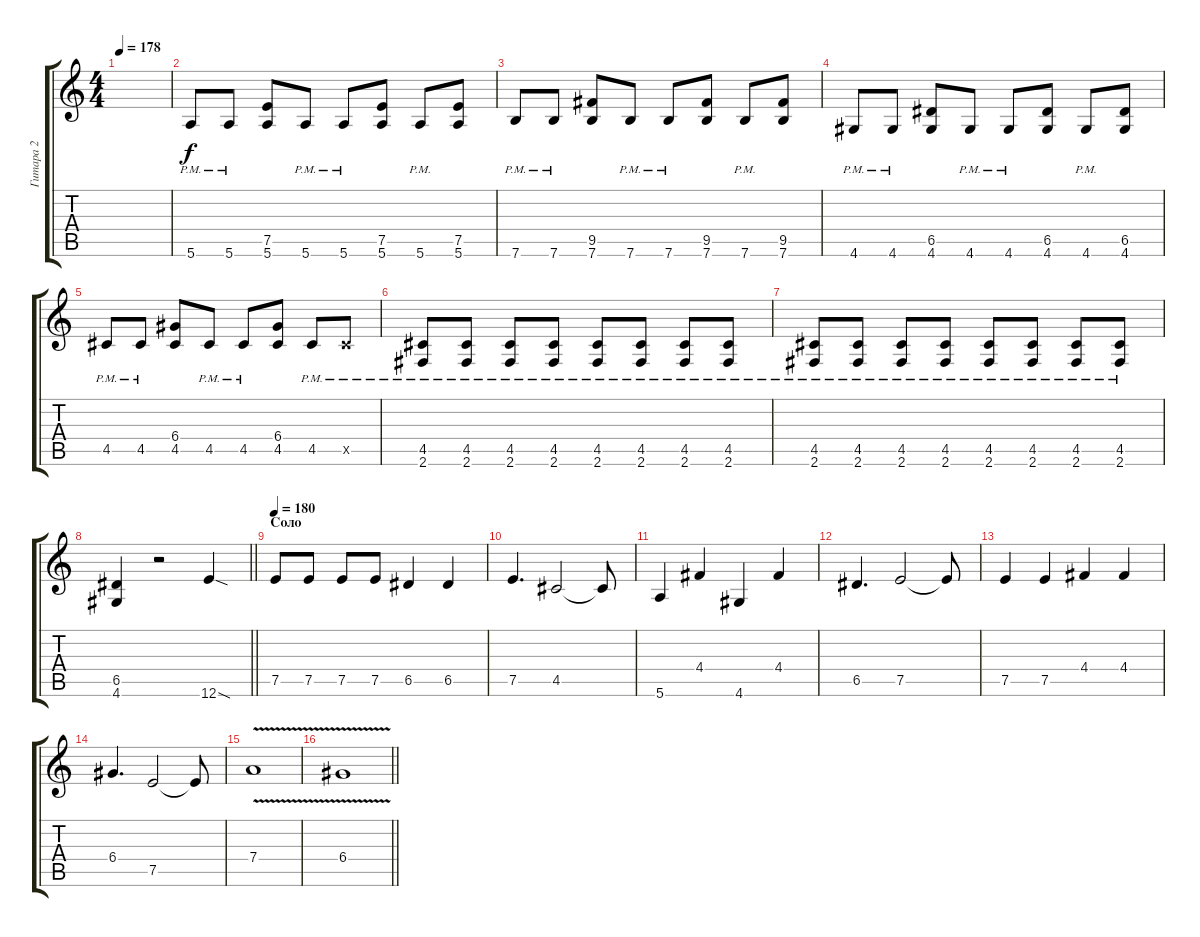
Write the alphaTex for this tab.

\track ("Гитара 2" "Гитара 2") {instrument overdrivenguitar}
\staff {score tabs}
\tuning (E4 B3 G3 D3 A2 E2) {hide}
\ts (4 4)
\tempo 178
\clef g2
\ks c
|
5.6{pm}.8 5.6{pm}.8 (7.5 5.6).8 5.6{pm}.8 5.6{pm}.8 (7.5 5.6).8 5.6{pm}.8 (7.5 5.6).8 |
7.6{pm}.8 7.6{pm}.8 (9.5 7.6).8 7.6{pm}.8 7.6{pm}.8 (9.5 7.6).8 7.6{pm}.8 (9.5 7.6).8 |
4.6{pm}.8 4.6{pm}.8 (6.5 4.6).8 4.6{pm}.8 4.6{pm}.8 (6.5 4.6).8 4.6{pm}.8 (6.5 4.6).8 |
4.5{pm}.8 4.5{pm}.8 (6.4 4.5).8 4.5{pm}.8 4.5{pm}.8 (6.4 4.5).8 4.5{pm}.8 4.5{pm x}.8 |
(4.5{pm} 2.6{pm}).8 (4.5{pm} 2.6{pm}).8 (4.5{pm} 2.6{pm}).8 (4.5{pm} 2.6{pm}).8 (4.5{pm} 2.6{pm}).8 (4.5{pm} 2.6{pm}).8 (4.5{pm} 2.6{pm}).8 (4.5{pm} 2.6{pm}).8 |
(4.5{pm} 2.6{pm}).8 (4.5{pm} 2.6{pm}).8 (4.5{pm} 2.6{pm}).8 (4.5{pm} 2.6{pm}).8 (4.5{pm} 2.6{pm}).8 (4.5{pm} 2.6{pm}).8 (4.5{pm} 2.6{pm}).8 (4.5{pm} 2.6{pm}).8 |
\barLineRight lightlight
(6.5 4.6).4 r.2 12.6{sod}.4 |
\section ("" "Соло")
\tempo 180
7.5.8 7.5.8 7.5.8 7.5.8 6.5.4 6.5.4 |
7.5.4{d} 4.5.2 4.5{t}.8 |
5.6.4 4.4.4 4.6.4 4.4.4 |
6.5.4{d} 7.5.2 7.5{t}.8 |
7.5.4 7.5.4 4.4.4 4.4.4 |
6.4.4{d} 7.5.2 7.5{t}.8 |
7.4{v}.1 |
\barLineRight lightlight
6.4{v}.1
